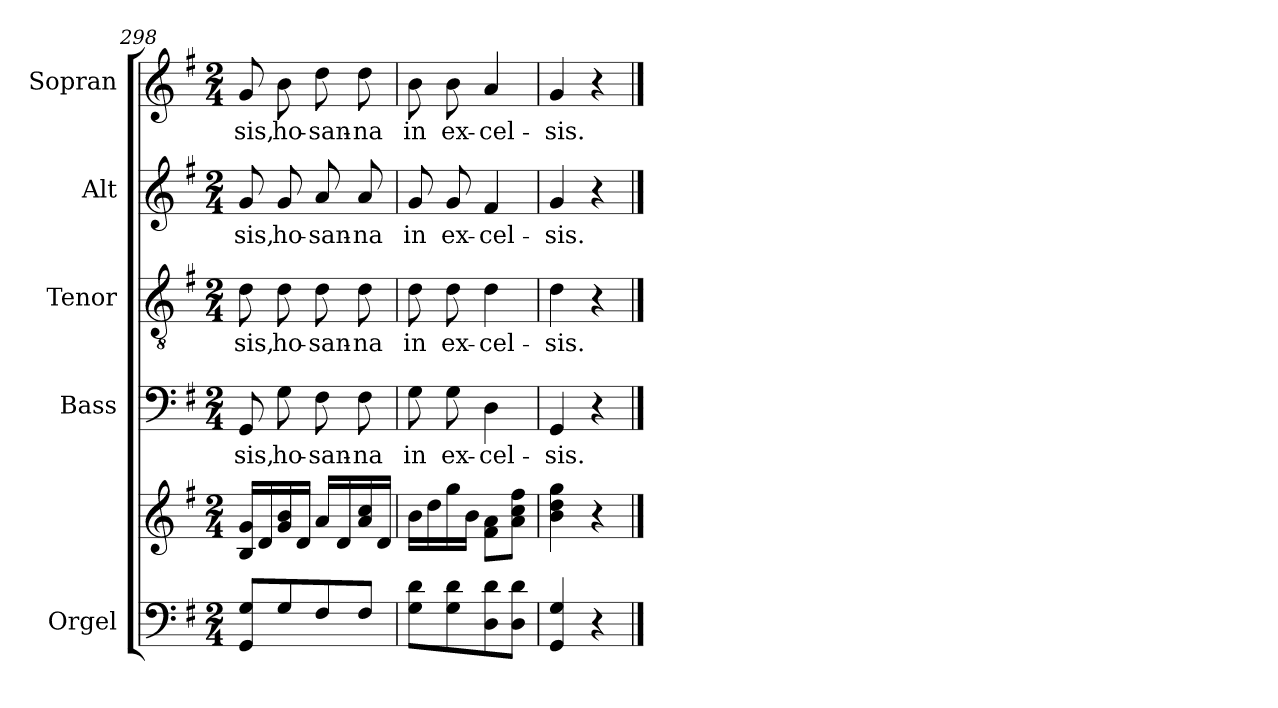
**kern	**kern	**kern	**text	**kern	**text	**kern	**text	**kern	**text
*part5	*part5	*part4	*part4	*part3	*part3	*part2	*part2	*part1	*part1
*staff6	*staff5	*staff4	*staff4	*staff3	*staff3	*staff2	*staff2	*staff1	*staff1
*I"Orgel	*	*I"Bass	*	*I"Tenor	*	*I"Alt	*	*I"Sopran	*
*I'Org.	*	*I'B.	*	*I'T.	*	*I'A.	*	*I'S.	*
*clefF4	*clefG2	*clefF4	*	*clefGv2	*	*clefG2	*	*clefG2	*
*k[f#]	*k[f#]	*k[f#]	*	*k[f#]	*	*k[f#]	*	*k[f#]	*
*G:	*G:	*G:	*	*G:	*	*G:	*	*G:	*
*M2/4	*M2/4	*M2/4	*	*M2/4	*	*M2/4	*	*M2/4	*
=298	=298	=298	=298	=298	=298	=298	=298	=298	=298
!	!	!	!LO:LY:b	!	!LO:LY:b	!	!LO:LY:b	!	!LO:LY:b
8GG/ 8G/L	16B/ 16g/LL	8GG/	-sis,	8d\	-sis,	8g/	-sis,	8g/	-sis,
.	16d/	.	.	.	.	.	.	.	.
!	!	!	!LO:LY:b	!	!LO:LY:b	!	!LO:LY:b	!	!LO:LY:b
8G/	16g/ 16b/	8G\	ho-	8d\	ho-	8g/	ho-	8b\	ho-
.	16d/JJ	.	.	.	.	.	.	.	.
!	!	!	!LO:LY:b	!	!LO:LY:b	!	!LO:LY:b	!	!LO:LY:b
8F#/	16a/LL	8F#\	-san-	8d\	-san-	8a/	-san-	8dd\	-san-
.	16d/	.	.	.	.	.	.	.	.
!	!	!	!LO:LY:b	!	!LO:LY:b	!	!LO:LY:b	!	!LO:LY:b
8F#/J	16a/ 16cc/	8F#\	-na	8d\	-na	8a/	-na	8dd\	-na
.	16d/JJ	.	.	.	.	.	.	.	.
=299	=299	=299	=299	=299	=299	=299	=299	=299	=299
!	!	!	!LO:LY:b	!	!LO:LY:b	!	!LO:LY:b	!	!LO:LY:b
8G\ 8d\L	16b\LL	8G\	in	8d\	in	8g/	in	8b\	in
.	16dd\	.	.	.	.	.	.	.	.
!	!	!	!LO:LY:b	!	!LO:LY:b	!	!LO:LY:b	!	!LO:LY:b
8G\ 8d\	16gg\	8G\	ex-	8d\	ex-	8g/	ex-	8b\	ex-
.	16b\JJ	.	.	.	.	.	.	.	.
!	!	!	!LO:LY:b	!	!LO:LY:b	!	!LO:LY:b	!	!LO:LY:b
8D\ 8d\	8f#\ 8a\L	4D\	-cel-	4d\	-cel-	4f#/	-cel-	4a/	-cel-
8D\ 8d\J	8a\ 8cc\ 8ff#\J	.	.	.	.	.	.	.	.
=300	=300	=300	=300	=300	=300	=300	=300	=300	=300
!	!	!	!LO:LY:b	!	!LO:LY:b	!	!LO:LY:b	!	!LO:LY:b
4GG/ 4G/	4b\ 4dd\ 4gg\	4GG/	-sis.	4d\	-sis.	4g/	-sis.	4g/	-sis.
4r	4r	4r	.	4r	.	4r	.	4r	.
==	==	==	==	==	==	==	==	==	==
*-	*-	*-	*-	*-	*-	*-	*-	*-	*-
